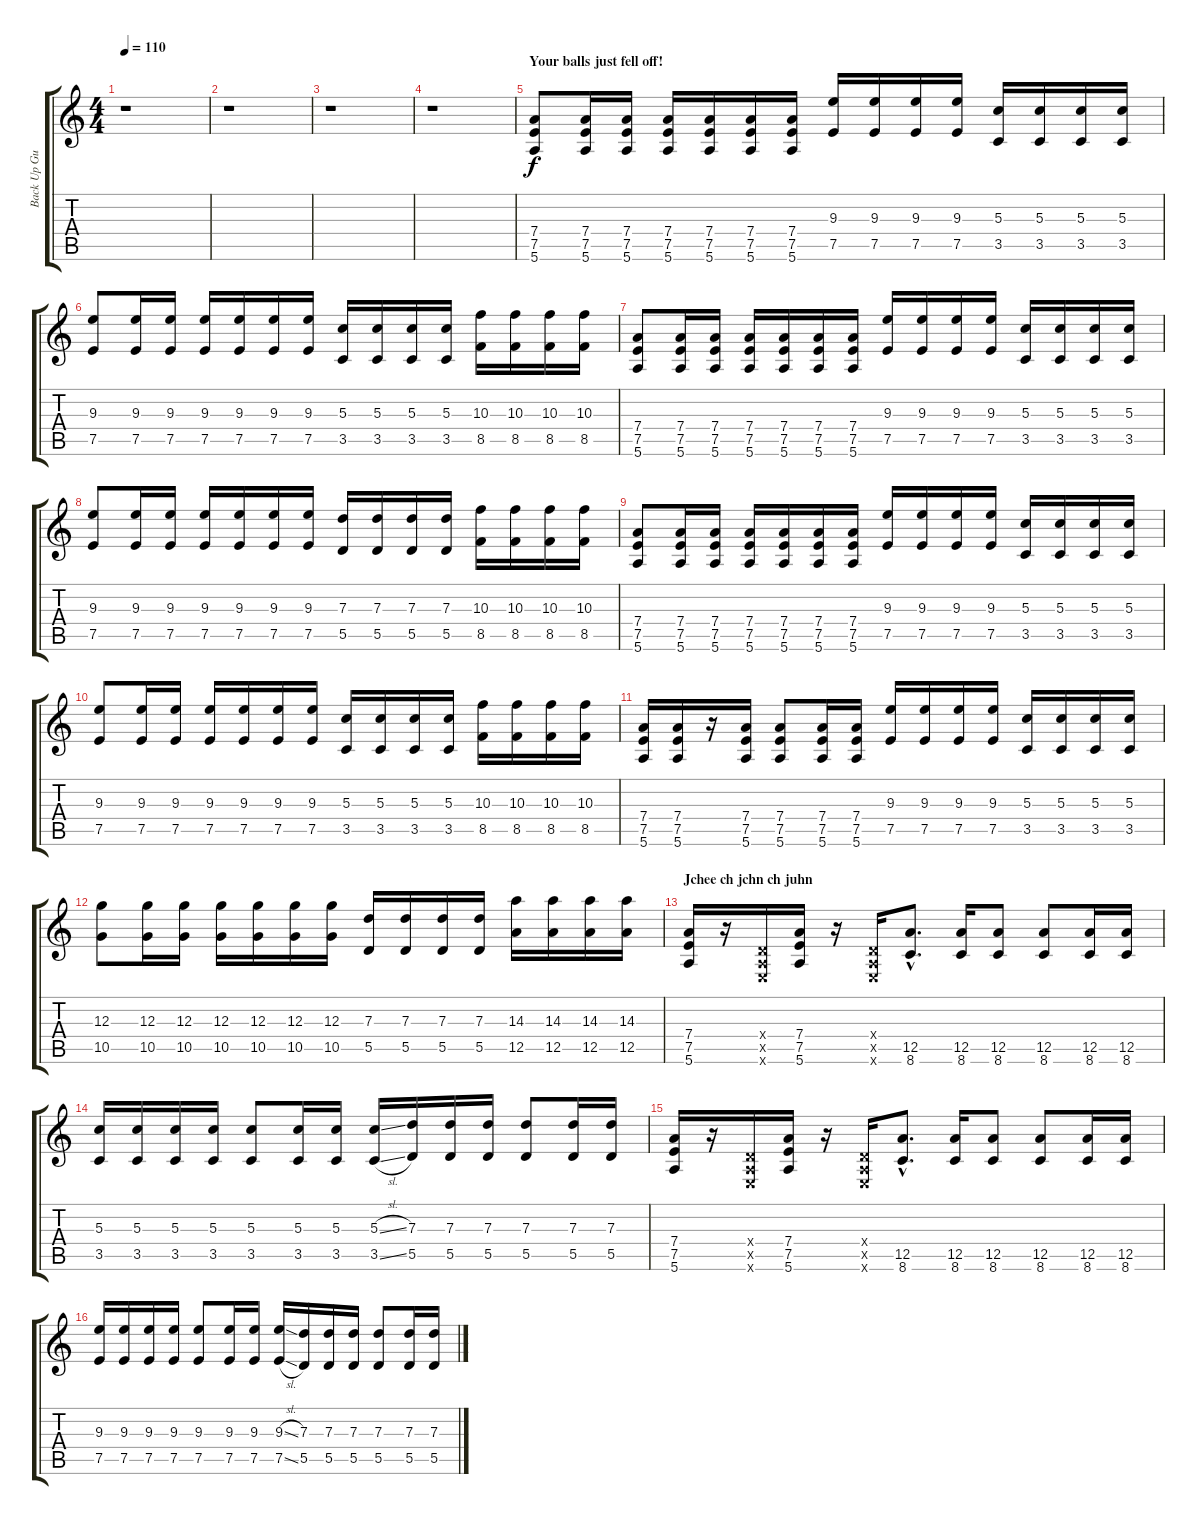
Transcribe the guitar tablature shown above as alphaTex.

\track ("Back Up Guitar" "Back Up Gu") {instrument overdrivenguitar}
\staff {score tabs}
\tuning (E4 B3 G3 D3 A2 E2) {hide}
\ts (4 4)
\tempo 110
\clef g2
\ks c
r.1{dy f} |
r.1 |
r.1 |
r.1 |
\section ("" "Your balls just fell off!")
(7.4 7.5 5.6).8 (7.4 7.5 5.6).16 (7.4 7.5 5.6).16 (7.4 7.5 5.6).16 (7.4 7.5 5.6).16 (7.4 7.5 5.6).16 (7.4 7.5 5.6).16 (9.3 7.5).16 (9.3 7.5).16 (9.3 7.5).16 (9.3 7.5).16 (5.3 3.5).16 (5.3 3.5).16 (5.3 3.5).16 (5.3 3.5).16 |
(9.3 7.5).8 (9.3 7.5).16 (9.3 7.5).16 (9.3 7.5).16 (9.3 7.5).16 (9.3 7.5).16 (9.3 7.5).16 (5.3 3.5).16 (5.3 3.5).16 (5.3 3.5).16 (5.3 3.5).16 (10.3 8.5).16 (10.3 8.5).16 (10.3 8.5).16 (10.3 8.5).16 |
(7.4 7.5 5.6).8 (7.4 7.5 5.6).16 (7.4 7.5 5.6).16 (7.4 7.5 5.6).16 (7.4 7.5 5.6).16 (7.4 7.5 5.6).16 (7.4 7.5 5.6).16 (9.3 7.5).16 (9.3 7.5).16 (9.3 7.5).16 (9.3 7.5).16 (5.3 3.5).16 (5.3 3.5).16 (5.3 3.5).16 (5.3 3.5).16 |
(9.3 7.5).8 (9.3 7.5).16 (9.3 7.5).16 (9.3 7.5).16 (9.3 7.5).16 (9.3 7.5).16 (9.3 7.5).16 (7.3 5.5).16 (7.3 5.5).16 (7.3 5.5).16 (7.3 5.5).16 (10.3 8.5).16 (10.3 8.5).16 (10.3 8.5).16 (10.3 8.5).16 |
(7.4 7.5 5.6).8 (7.4 7.5 5.6).16 (7.4 7.5 5.6).16 (7.4 7.5 5.6).16 (7.4 7.5 5.6).16 (7.4 7.5 5.6).16 (7.4 7.5 5.6).16 (9.3 7.5).16 (9.3 7.5).16 (9.3 7.5).16 (9.3 7.5).16 (5.3 3.5).16 (5.3 3.5).16 (5.3 3.5).16 (5.3 3.5).16 |
(9.3 7.5).8 (9.3 7.5).16 (9.3 7.5).16 (9.3 7.5).16 (9.3 7.5).16 (9.3 7.5).16 (9.3 7.5).16 (5.3 3.5).16 (5.3 3.5).16 (5.3 3.5).16 (5.3 3.5).16 (10.3 8.5).16 (10.3 8.5).16 (10.3 8.5).16 (10.3 8.5).16 |
(7.4 7.5 5.6).16 (7.4 7.5 5.6).16 r.16 (7.4 7.5 5.6).16 (7.4 7.5 5.6).8 (7.4 7.5 5.6).16 (7.4 7.5 5.6).16 (9.3 7.5).16 (9.3 7.5).16 (9.3 7.5).16 (9.3 7.5).16 (5.3 3.5).16 (5.3 3.5).16 (5.3 3.5).16 (5.3 3.5).16 |
(12.3 10.5).8 (12.3 10.5).16 (12.3 10.5).16 (12.3 10.5).16 (12.3 10.5).16 (12.3 10.5).16 (12.3 10.5).16 (7.3 5.5).16 (7.3 5.5).16 (7.3 5.5).16 (7.3 5.5).16 (14.3 12.5).16 (14.3 12.5).16 (14.3 12.5).16 (14.3 12.5).16 |
\section ("" "Jchee ch jchn ch juhn")
(7.4 7.5 5.6).16 r.16 (0.4{x} 0.5{x} 0.6{x}).16 (7.4 7.5 5.6).16 r.16 (0.4{x} 0.5{x} 0.6{x}).16 (12.5{hac} 8.6{hac}).8{d} (12.5 8.6).16 (12.5 8.6).8 (12.5 8.6).8 (12.5 8.6).16 (12.5 8.6).16 |
(5.3 3.5).16 (5.3 3.5).16 (5.3 3.5).16 (5.3 3.5).16 (5.3 3.5).8 (5.3 3.5).16 (5.3 3.5).16 (5.3{sl} 3.5{sl}).16 (7.3 5.5).16 (7.3 5.5).16 (7.3 5.5).16 (7.3 5.5).8 (7.3 5.5).16 (7.3 5.5).16 |
(7.4 7.5 5.6).16 r.16 (0.4{x} 0.5{x} 0.6{x}).16 (7.4 7.5 5.6).16 r.16 (0.4{x} 0.5{x} 0.6{x}).16 (12.5{hac} 8.6{hac}).8{d} (12.5 8.6).16 (12.5 8.6).8 (12.5 8.6).8 (12.5 8.6).16 (12.5 8.6).16 |
(9.3 7.5).16 (9.3 7.5).16 (9.3 7.5).16 (9.3 7.5).16 (9.3 7.5).8 (9.3 7.5).16 (9.3 7.5).16 (9.3{sl} 7.5{sl}).16 (7.3 5.5).16 (7.3 5.5).16 (7.3 5.5).16 (7.3 5.5).8 (7.3 5.5).16 (7.3 5.5).16
